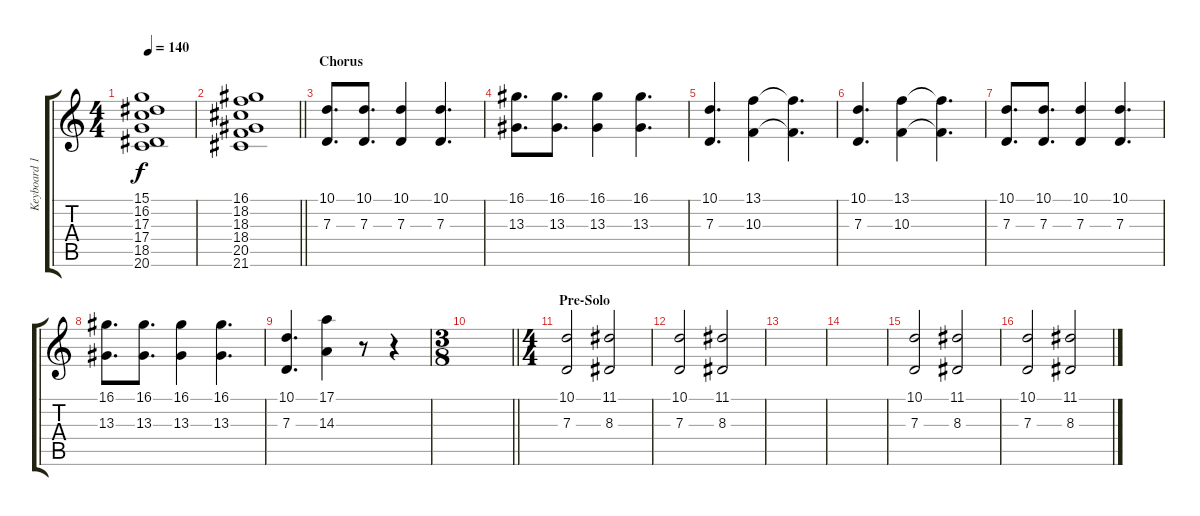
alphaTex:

\track ("Keyboard 1" "Keyboard 1") {instrument pad3polysynth}
\staff {score tabs}
\tuning (E4 B3 G3 D3 A2 E2) {hide}
\ts (4 4)
\tempo 140
\clef g2
\ks c
(15.1 16.2 17.3 17.4 18.5 20.6).1{dy f} |
\barLineRight lightlight
(16.1 18.2 18.3 18.4 20.5 21.6).1 |
\section ("" "Chorus")
(10.1 7.3).8{d volume 8} (10.1 7.3).8{d} (10.1 7.3).4 (10.1 7.3).4{d} |
(16.1 13.3).8{d} (16.1 13.3).8{d} (16.1 13.3).4 (16.1 13.3).4{d} |
(10.1 7.3).4{d} (13.1 10.3).4 (13.1{t} 10.3{t}).4{d} |
(10.1 7.3).4{d} (13.1 10.3).4 (13.1{t} 10.3{t}).4{d} |
(10.1 7.3).8{d} (10.1 7.3).8{d} (10.1 7.3).4 (10.1 7.3).4{d} |
(16.1 13.3).8{d} (16.1 13.3).8{d} (16.1 13.3).4 (16.1 13.3).4{d} |
(10.1 7.3).4{d} (17.1 14.3).4 r.8 r.4 |
\ts (3 8)
\barLineRight lightlight
|
\ts (4 4)
\section ("" "Pre-Solo")
(10.1 7.3).2 (11.1 8.3).2 |
(10.1 7.3).2 (11.1 8.3).2 |
|
|
(10.1 7.3).2 (11.1 8.3).2 |
(10.1 7.3).2 (11.1 8.3).2
